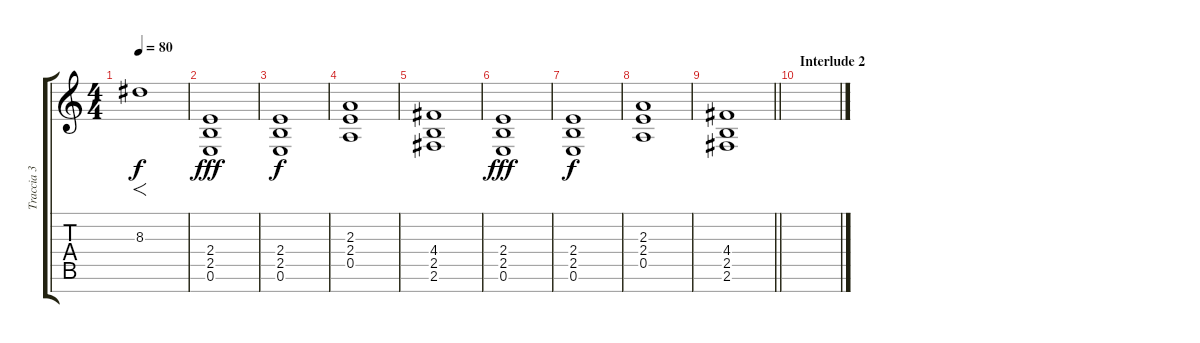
\track ("Traccia 3" "Traccia 3") {instrument distortionguitar}
\staff {score tabs}
\tuning (E4 B3 G3 D3 A2 E2 B1) {hide}
\ts (4 4)
\tempo 80
\clef g2
\ks c
8.3.1{f dy f} |
(2.4 2.5 0.6).1{dy fff} |
(2.4 2.5 0.6).1{dy f} |
(2.3 2.4 0.5).1 |
(4.4 2.5 2.6).1 |
(2.4 2.5 0.6).1{dy fff} |
(2.4 2.5 0.6).1{dy f} |
(2.3 2.4 0.5).1 |
\barLineRight lightlight
(4.4 2.5 2.6).1 |
\section ("" "Interlude 2")
